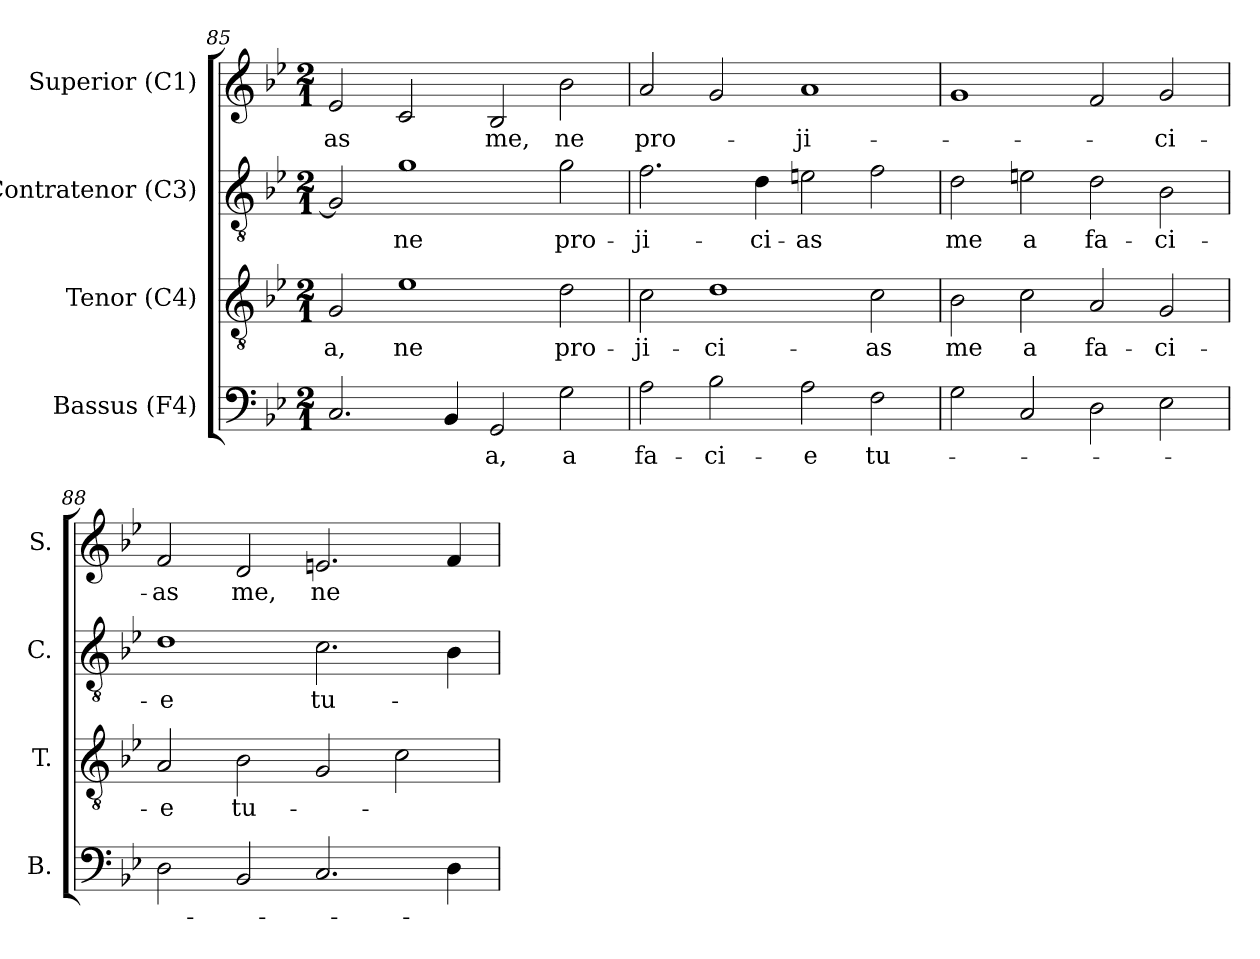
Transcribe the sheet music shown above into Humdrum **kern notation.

**kern	**text	**kern	**text	**kern	**text	**kern	**text
*part4	*part4	*part3	*part3	*part2	*part2	*part1	*part1
*staff4	*staff4	*staff3	*staff3	*staff2	*staff2	*staff1	*staff1
*I"Bassus (F4)	*	*I"Tenor (C4)	*	*I"Contratenor (C3)	*	*I"Superior (C1)	*
*I'B.	*	*I'T.	*	*I'C.	*	*I'S.	*
*clefF4	*	*clefGv2	*	*clefGv2	*	*clefG2	*
*	*	*ITrd7c12	*	*ITrd7c12	*	*	*
*k[b-e-]	*	*k[b-e-]	*	*k[b-e-]	*	*k[b-e-]	*
*B-:	*	*B-:	*	*B-:	*	*B-:	*
*M2/1	*	*M2/1	*	*M2/1	*	*M2/1	*
=85	=85	=85	=85	=85	=85	=85	=85
!	!	!	!LO:LY:b:color=#000000	!	!	!	!
!	!	!	!	!	!	!	!LO:LY:b:color=#000000
2.Ci/	.	2GGi/	-a,	2GGi/]	.	2e-i/	-as
!	!	!	!LO:LY:b:color=#000000	!	!	!	!
!	!	!	!	!	!LO:LY:b:color=#000000	!	!
.	.	1E-i	ne	1Gi	ne	2ci/	.
4BB-i/	.	.	.	.	.	.	.
!	!LO:LY:b:color=#000000	!	!	!	!	!	!
!	!	!	!	!	!	!	!LO:LY:b:color=#000000
2GGi/	-a,	.	.	.	.	2B-i/	me,
!	!LO:LY:b:color=#000000	!	!	!	!	!	!
!	!	!	!LO:LY:b:color=#000000	!	!	!	!
!	!	!	!	!	!LO:LY:b:color=#000000	!	!
!	!	!	!	!	!	!	!LO:LY:b:color=#000000
2Gi\	a	2Di\	pro-	2Gi\	pro-	2b-i\	ne
!!LO:PB:g=z
=86	=86	=86	=86	=86	=86	=86	=86
!	!LO:LY:b:color=#000000	!	!	!	!	!	!
!	!	!	!LO:LY:b:color=#000000	!	!	!	!
!	!	!	!	!	!LO:LY:b:color=#000000	!	!
!	!	!	!	!	!	!	!LO:LY:b:color=#000000
2Ai\	fa-	2Ci\	-ji-	2.Fi\	-ji-	2ai/	pro-
!	!LO:LY:b:color=#000000	!	!	!	!	!	!
!	!	!	!LO:LY:b:color=#000000	!	!	!	!
2B-i\	-ci-	1Di	-ci-	.	.	2gi/	.
!	!	!	!	!	!LO:LY:b:color=#000000	!	!
.	.	.	.	4Di\	-ci-	.	.
!	!LO:LY:b:color=#000000	!	!	!	!	!	!
!	!	!	!	!	!LO:LY:b:color=#000000	!	!
!	!	!	!	!	!	!	!LO:LY:b:color=#000000
2Ai\	-e	.	.	2Ei\	-as	1ai	-ji-
!	!LO:LY:b:color=#000000	!	!	!	!	!	!
!	!	!	!LO:LY:b:color=#000000	!	!	!	!
2Fi\	tu-	2Ci\	-as	2Fi\	.	.	.
=87	=87	=87	=87	=87	=87	=87	=87
!	!	!	!LO:LY:b:color=#000000	!	!	!	!
!	!	!	!	!	!LO:LY:b:color=#000000	!	!
2Gi\	.	2BB-i\	me	2Di\	me	1gi	.
!	!	!	!LO:LY:b:color=#000000	!	!	!	!
!	!	!	!	!	!LO:LY:b:color=#000000	!	!
2Ci/	.	2Ci\	a	2Ei\	a	.	.
!	!	!	!LO:LY:b:color=#000000	!	!	!	!
!	!	!	!	!	!LO:LY:b:color=#000000	!	!
2Di\	.	2AAi/	fa-	2Di\	fa-	2fi/	.
!	!	!	!LO:LY:b:color=#000000	!	!	!	!
!	!	!	!	!	!LO:LY:b:color=#000000	!	!
!	!	!	!	!	!	!	!LO:LY:b:color=#000000
2E-i\	.	2GGi/	-ci-	2BB-i\	-ci-	2gi/	-ci-
=88	=88	=88	=88	=88	=88	=88	=88
!	!	!	!LO:LY:b:color=#000000	!	!	!	!
!	!	!	!	!	!LO:LY:b:color=#000000	!	!
!	!	!	!	!	!	!	!LO:LY:b:color=#000000
2Di\	.	2AAi/	-e	1Di	-e	2fi/	-as
!	!	!	!LO:LY:b:color=#000000	!	!	!	!
!	!	!	!	!	!	!	!LO:LY:b:color=#000000
2BB-i/	.	2BB-i\	tu-	.	.	2di/	me,
!	!	!	!	!	!LO:LY:b:color=#000000	!	!
!	!	!	!	!	!	!	!LO:LY:b:color=#000000
2.Ci/	.	2GGi/	.	2.Ci\	tu-	2.eni/	ne
.	.	2Ci\	.	.	.	.	.
4Di\	.	.	.	4BB-i\	.	4fi/	.
=	=	=	=	=	=	=	=
*-	*-	*-	*-	*-	*-	*-	*-
